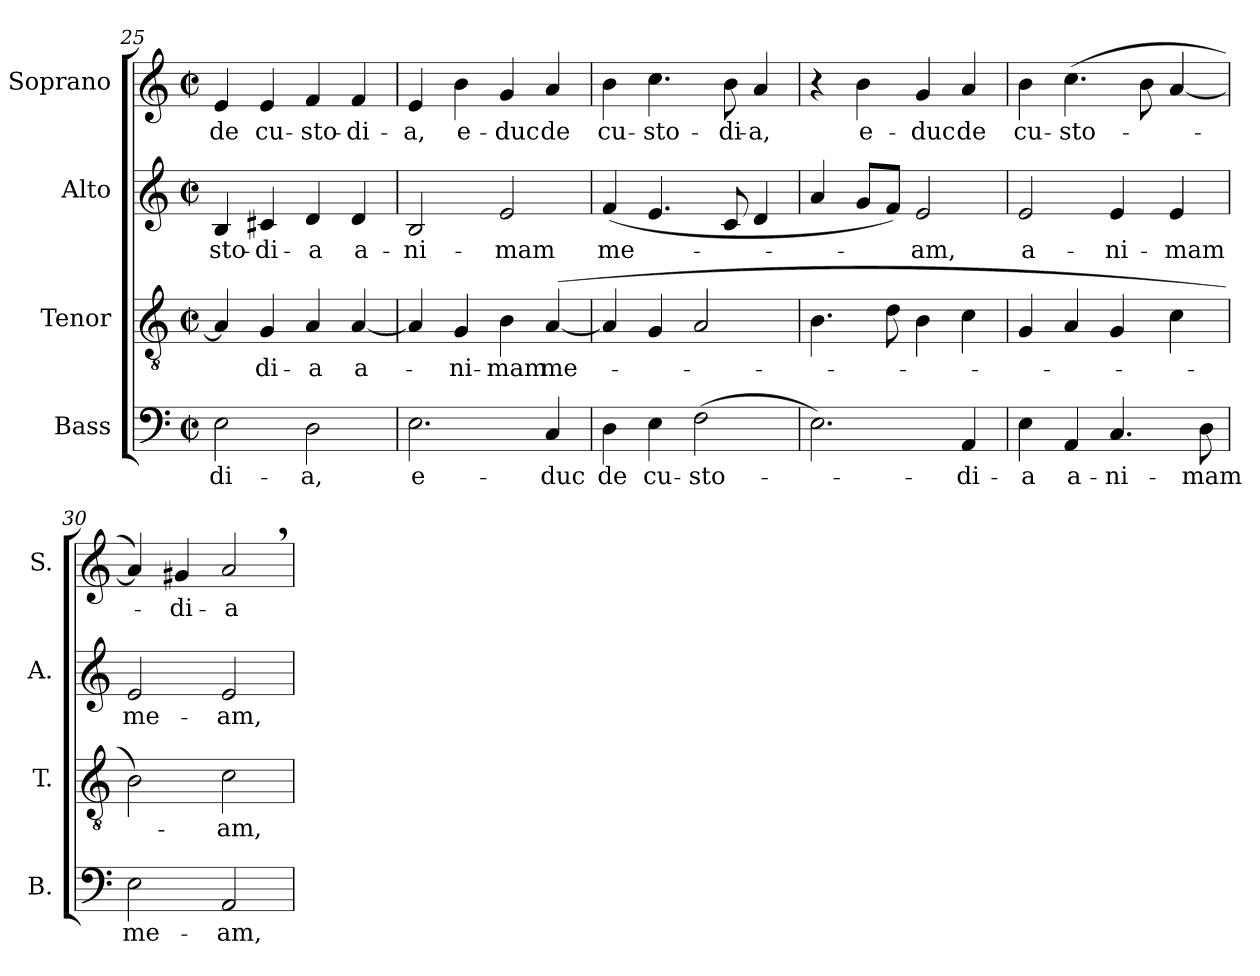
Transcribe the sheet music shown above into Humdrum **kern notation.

**kern	**text	**kern	**text	**kern	**text	**kern	**text
*part4	*part4	*part3	*part3	*part2	*part2	*part1	*part1
*staff4	*staff4	*staff3	*staff3	*staff2	*staff2	*staff1	*staff1
*I"Bass	*	*I"Tenor	*	*I"Alto	*	*I"Soprano	*
*I'B.	*	*I'T.	*	*I'A.	*	*I'S.	*
*clefF4	*	*clefGv2	*	*clefG2	*	*clefG2	*
*	*	*ITrd7c12	*	*	*	*	*
*k[]	*	*k[]	*	*k[]	*	*k[]	*
*C:	*	*C:	*	*C:	*	*C:	*
*M2/2	*	*M2/2	*	*M2/2	*	*M2/2	*
*met(c|)	*	*met(c|)	*	*met(c|)	*	*met(c|)	*
=25	=25	=25	=25	=25	=25	=25	=25
!	!LO:LY:b:color=#000000	!	!	!	!	!	!
!	!	!	!	!	!LO:LY:b:color=#000000	!	!
!	!	!	!	!	!	!	!LO:LY:b:color=#000000
2Ei\	-di-	4AAi/]	.	4Bi/	-sto-	4ei/	de
!	!	!	!LO:LY:b:color=#000000	!	!	!	!
!	!	!	!	!	!LO:LY:b:color=#000000	!	!
!	!	!	!	!	!	!	!LO:LY:b:color=#000000
.	.	4GGi/	-di-	4c#Xi/	-di-	4ei/	cu-
!	!LO:LY:b:color=#000000	!	!	!	!	!	!
!	!	!	!LO:LY:b:color=#000000	!	!	!	!
!	!	!	!	!	!LO:LY:b:color=#000000	!	!
!	!	!	!	!	!	!	!LO:LY:b:color=#000000
2Di\	-a,	4AAi/	-a	4di/	-a	4fi/	-sto-
!	!	!	!LO:LY:b:color=#000000	!	!	!	!
!	!	!	!	!	!LO:LY:b:color=#000000	!	!
!	!	!	!	!	!	!	!LO:LY:b:color=#000000
.	.	[<4AAi/	a-	4di/	a-	4fi/	-di-
=26	=26	=26	=26	=26	=26	=26	=26
!	!LO:LY:b:color=#000000	!	!	!	!	!	!
!	!	!	!	!	!LO:LY:b:color=#000000	!	!
!	!	!	!	!	!	!	!LO:LY:b:color=#000000
2.Ei\	e-	4AAi/]	.	2Bi/	-ni-	4ei/	-a,
!	!	!	!LO:LY:b:color=#000000	!	!	!	!
!	!	!	!	!	!	!	!LO:LY:b:color=#000000
.	.	4GGi/	-ni-	.	.	4bi\	e-
!	!	!	!LO:LY:b:color=#000000	!	!	!	!
!	!	!	!	!	!LO:LY:b:color=#000000	!	!
!	!	!	!	!	!	!	!LO:LY:b:color=#000000
.	.	4BBi\	-mam	2ei/	-mam	4gi/	-duc
!	!LO:LY:b:color=#000000	!	!	!	!	!	!
!	!	!	!LO:LY:b:color=#000000	!	!	!	!
!	!	!	!	!	!	!	!LO:LY:b:color=#000000
4Ci/	-duc	([<4AAi/	me-	.	.	4ai/	de
=27	=27	=27	=27	=27	=27	=27	=27
!	!LO:LY:b:color=#000000	!	!	!	!	!	!
!	!	!	!	!	!LO:LY:b:color=#000000	!	!
!	!	!	!	!	!	!	!LO:LY:b:color=#000000
4Di\	de	4AAi/]	.	(4fi/	me-	4bi\	cu-
!	!LO:LY:b:color=#000000	!	!	!	!	!	!
!	!	!	!	!	!	!	!LO:LY:b:color=#000000
4Ei\	cu-	4GGi/	.	4.ei/	.	4.cci\	-sto-
!	!LO:LY:b:color=#000000	!	!	!	!	!	!
(2Fi\	-sto-	2AAi/	.	.	.	.	.
!	!	!	!	!	!	!	!LO:LY:b:color=#000000
.	.	.	.	8ci/	.	8bi\	-di-
!	!	!	!	!	!	!	!LO:LY:b:color=#000000
.	.	.	.	4di/	.	4ai/	-a,
=28	=28	=28	=28	=28	=28	=28	=28
2.Ei\)	.	4.BBi\	.	4ai/	.	4r	.
!	!	!	!	!	!	!	!LO:LY:b:color=#000000
.	.	.	.	8gi/L	.	4bi\	e-
.	.	8Di\	.	8fi/J)	.	.	.
!	!	!	!	!	!LO:LY:b:color=#000000	!	!
!	!	!	!	!	!	!	!LO:LY:b:color=#000000
.	.	4BBi\	.	2ei/	-am,	4gi/	-duc
!	!LO:LY:b:color=#000000	!	!	!	!	!	!
!	!	!	!	!	!	!	!LO:LY:b:color=#000000
4AAi/	-di-	4Ci\	.	.	.	4ai/	de
=29	=29	=29	=29	=29	=29	=29	=29
!	!LO:LY:b:color=#000000	!	!	!	!	!	!
!	!	!	!	!	!LO:LY:b:color=#000000	!	!
!	!	!	!	!	!	!	!LO:LY:b:color=#000000
4Ei\	-a	4GGi/	.	2ei/	a-	4bi\	cu-
!	!LO:LY:b:color=#000000	!	!	!	!	!	!
!	!	!	!	!	!	!	!LO:LY:b:color=#000000
4AAi/	a-	4AAi/	.	.	.	(4.cci\	-sto-
!	!LO:LY:b:color=#000000	!	!	!	!	!	!
!	!	!	!	!	!LO:LY:b:color=#000000	!	!
4.Ci/	-ni-	4GGi/	.	4ei/	-ni-	.	.
.	.	.	.	.	.	8bi\	.
!	!	!	!	!	!LO:LY:b:color=#000000	!	!
.	.	4Ci\	.	4ei/	-mam	[<4ai/	.
!	!LO:LY:b:color=#000000	!	!	!	!	!	!
8Di\	-mam	.	.	.	.	.	.
=30	=30	=30	=30	=30	=30	=30	=30
!	!LO:LY:b:color=#000000	!	!	!	!	!	!
!	!	!	!	!	!LO:LY:b:color=#000000	!	!
2Ei\	me-	2BBi\)	.	2ei/	me-	4ai/])	.
!	!	!	!	!	!	!	!LO:LY:b:color=#000000
.	.	.	.	.	.	4g#Xi/	-di-
!	!LO:LY:b:color=#000000	!	!	!	!	!	!
!	!	!	!LO:LY:b:color=#000000	!	!	!	!
!	!	!	!	!	!LO:LY:b:color=#000000	!	!
!	!	!	!	!	!	!	!LO:LY:b:color=#000000
2AAi/	-am,	2Ci\	-am,	2ei/	-am,	2a,i/	-a
=	=	=	=	=	=	=	=
*-	*-	*-	*-	*-	*-	*-	*-
